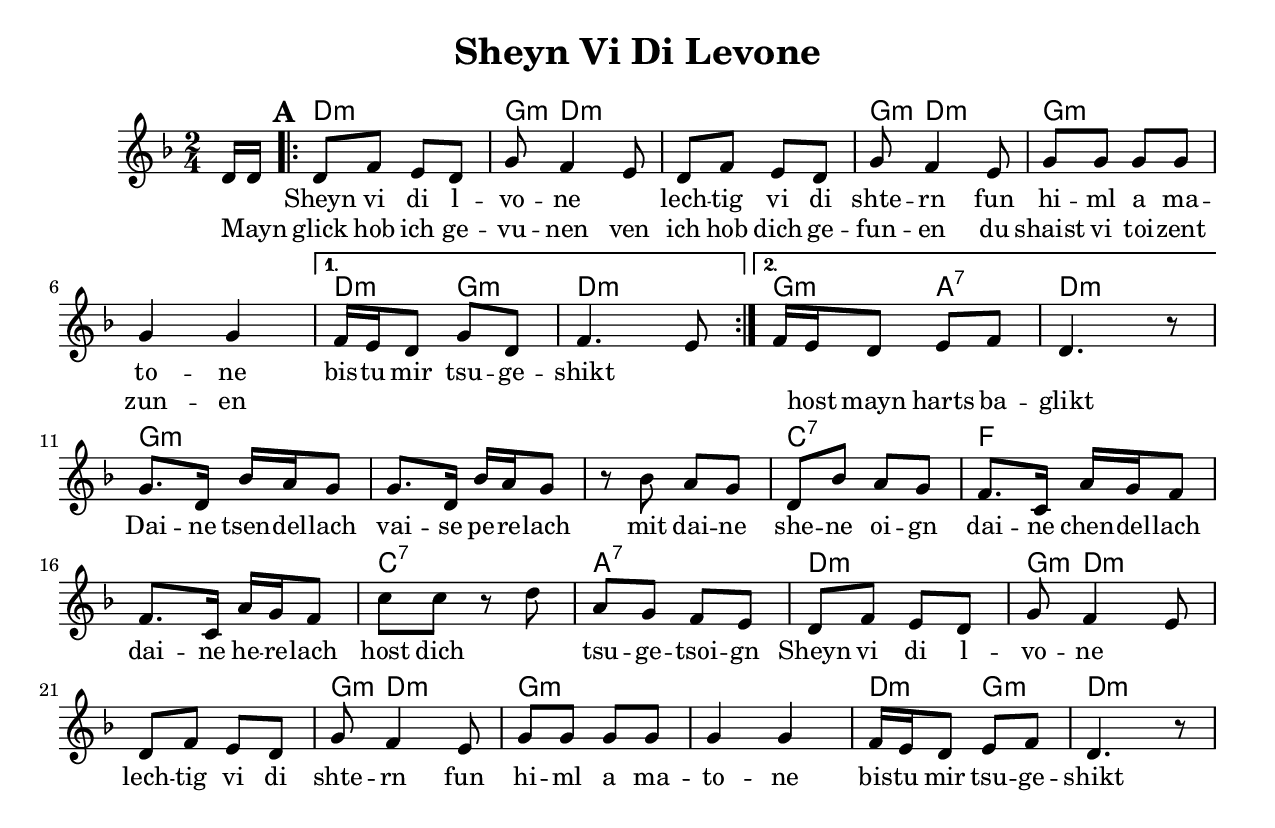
\version "2.18.0"
%moved \header into \score for includes to work
\include "english.ly"
\paper{
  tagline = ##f
  print-all-headers = ##t
  #(set-paper-size "letter")
}

date = #(strftime "%d-%m-%Y" (localtime (current-time)))

%\markup{ \italic{ " Updated " \date  }  }

%\markup{ Got something to say? }

%#################################### Melody ########################
melody = \relative c''{
  \clef treble

  \key a \minor
  \time 2/4
  \set Score.markFormatter = #format-mark-box-alphabet
  \partial 16*2 a16 a16 | %lead in notes

  \repeat volta 2{
  \mark \default

    % earlier stuff
    a8  c b a|
    d8  c4 b8
    a8 c b a|
    d8  c4 b8

    d8 d d d
    d4 d|
  }

  \alternative {
    {
      c16 b a8 d a
      c4. b8
    }
    {
      c16 b a8 b c
      a4. r8|
    }
  }
  \break
  %C
  d8. a16 f'16 e d8
  d8. a16 f'16 e d8
  r8 f8 e d
  a f' e d  | %first note could be a c
  %f

  c8. g16 e' d c8
  c8. g16 e' d c8

  g'8 g r a
  e8 d c b

  %refrain repeat
  a8  c b a
  d8  c4 b8
  a8  c b a
  d8  c4 b8|

  d8 d d d
  d4 d
  c16 b a8 b c
  a4. r8|



  % \alternative { { }{ } }

}
%################################# Lyrics #####################
\addlyrics{
  \skip2 \skip2
  Sheyn vi di l -- vo -- ne \skip2
  lech -- tig vi di shte -- rn
  fun hi -- ml a ma -- to -- ne
  bis -- tu mir tsu -- ge -- shikt

  %refrain
  \skip2 \skip2 \skip2 \skip2 \skip2 \skip2 \skip2
  Dai -- ne tsen -- del -- lach
  vai -- se pe -- re -- lach
  mit dai -- ne she -- ne oi -- gn
  dai -- ne chen -- del -- lach
  dai -- ne he -- re -- lach
  host dich \skip2 tsu -- ge -- tsoi -- gn

  Sheyn vi di l -- vo -- ne \skip2
  lech -- tig vi di shte -- rn
  fun hi -- ml a ma -- to -- ne
  bis -- tu mir tsu -- ge -- shikt
}

\addlyrics{
  \skip2
  Mayn glick hob ich ge -- vu  -- nen
  ven ich hob dich ge -- fun -- en
  du shaist vi toi -- zent zun -- en
  \skip1 \skip1 \skip1 \skip1 \skip1 \skip1
  \skip1 \skip1
  host mayn harts ba -- glikt

}
%################################# Chords #######################
harmonies = \chordmode {
  s8
  a2:m
  d8:m
  a8*7:m
  %r8*5
  d8:m
  a8*3:m
  %r8
  d2*2:m
  %r2
  a4:m
  d4:m
  a2:m
  d4:m
  e4:7
  a2:m
  %B part
  d2*3:m
  %r2*2
  g2:7
  c2*2
  %r2
  g2:7
  e2:7
  a2:m
  d8:m
  a8*7:m
  %r2
  d8:m
  a8*3:m
  d2*2:m
  %r2
  a4:m
  d4:m
  a2:m

}

\score {
  \transpose a d
  <<
    \new ChordNames {
      \set chordChanges = ##t
      \harmonies
    }
    \new Staff
    \melody
  >>
  \header{
    title= "Sheyn Vi Di Levone"
    arranger = ""
  }
  \layout{indent = 1.0\cm}
  \midi{
    \tempo 4 = 120
  }
}
